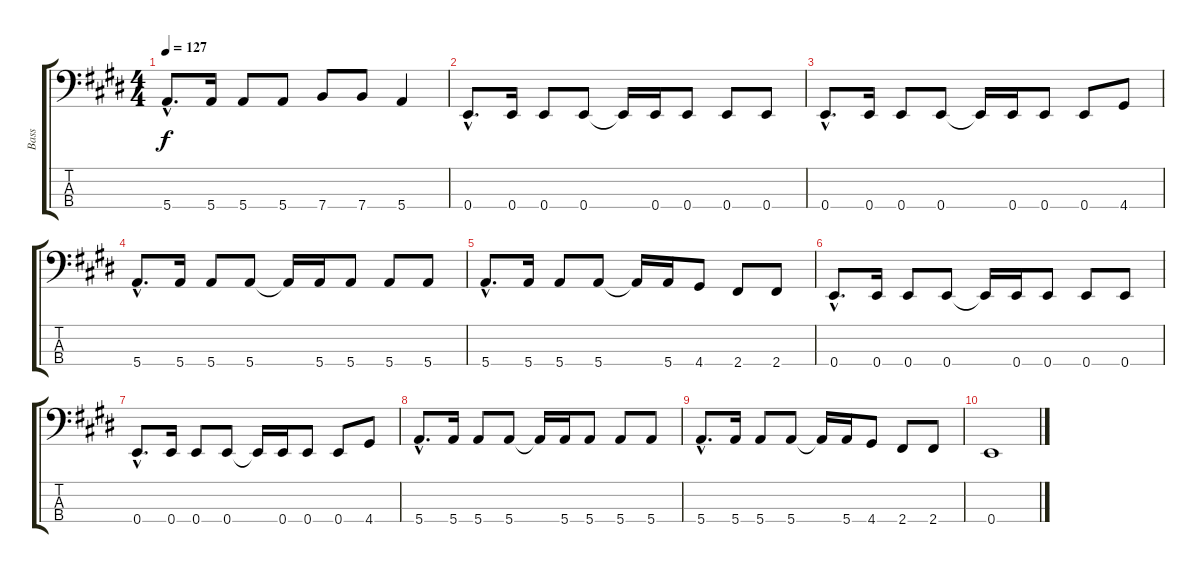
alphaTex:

\track ("Bass" "Bass") {instrument electricbasspick}
\staff {score tabs}
\tuning (G2 D2 A1 E1) {hide}
\ts (4 4)
\tempo 127
\clef f4
\ks e
5.4{hac}.8{d dy f} 5.4.16 5.4.8 5.4.8 7.4.8 7.4.8 5.4.4 |
0.4{hac}.8{d} 0.4.16 0.4.8 0.4.8 0.4{t}.16 0.4.16 0.4.8 0.4.8 0.4.8 |
0.4{hac}.8{d} 0.4.16 0.4.8 0.4.8 0.4{t}.16 0.4.16 0.4.8 0.4.8 4.4.8 |
5.4{hac}.8{d} 5.4.16 5.4.8 5.4.8 5.4{t}.16 5.4.16 5.4.8 5.4.8 5.4.8 |
5.4{hac}.8{d} 5.4.16 5.4.8 5.4.8 5.4{t}.16 5.4.16 4.4.8 2.4.8 2.4.8 |
0.4{hac}.8{d} 0.4.16 0.4.8 0.4.8 0.4{t}.16 0.4.16 0.4.8 0.4.8 0.4.8 |
0.4{hac}.8{d} 0.4.16 0.4.8 0.4.8 0.4{t}.16 0.4.16 0.4.8 0.4.8 4.4.8 |
5.4{hac}.8{d} 5.4.16 5.4.8 5.4.8 5.4{t}.16 5.4.16 5.4.8 5.4.8 5.4.8 |
5.4{hac}.8{d} 5.4.16 5.4.8 5.4.8 5.4{t}.16 5.4.16 4.4.8 2.4.8 2.4.8 |
0.4.1
